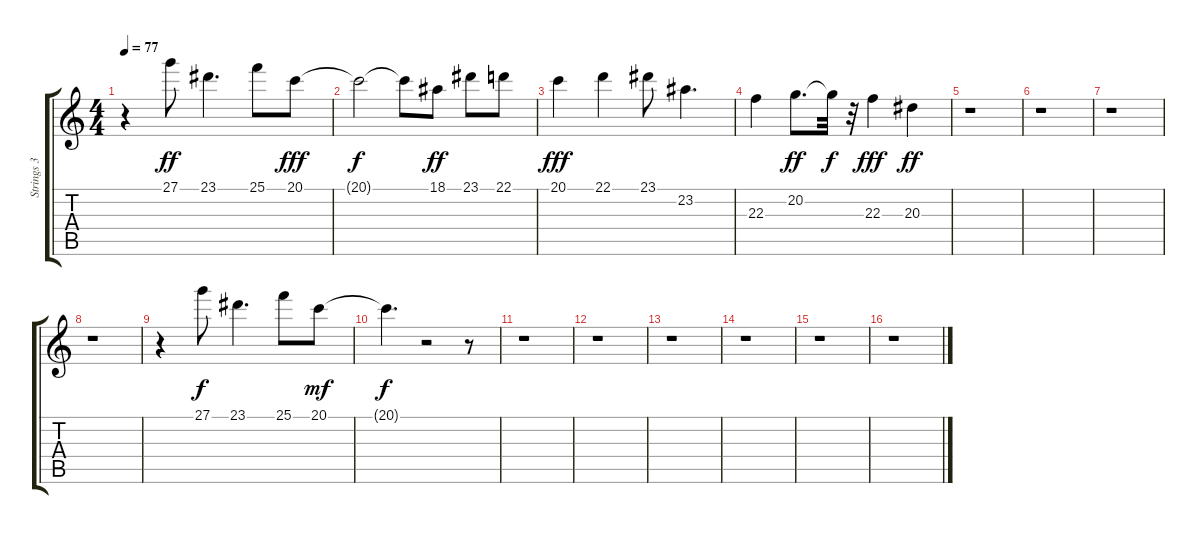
\track ("Strings 3" "Strings 3") {instrument stringensemble1}
\staff {score tabs}
\tuning (E4 B3 G3 D3 A2 E2) {hide}
\ts (4 4)
\tempo 77
\clef g2
\ks c
r.4{dy f} 27.1.8{dy ff} 23.1.4{d} 25.1.8 20.1.8{dy fff} |
20.1{t}.2{dy f} 20.1{t}.8 18.1.8{dy ff} 23.1.8 22.1.8 |
20.1.4{dy fff} 22.1.4 23.1.8 23.2.4{d} |
22.3.4 20.2.8{d dy ff} 20.2{t}.32{dy f} r.32 22.3.4{dy fff} 20.3.4{dy ff} |
r.1 |
r.1 |
r.1 |
r.1 |
r.4 27.1.8{dy f volume 10} 23.1.4{d volume 10} 25.1.8{volume 9} 20.1.8{dy mf volume 9} |
20.1{t}.4{d dy f} r.2 r.8 |
r.1 |
r.1 |
r.1 |
r.1 |
r.1 |
r.1
